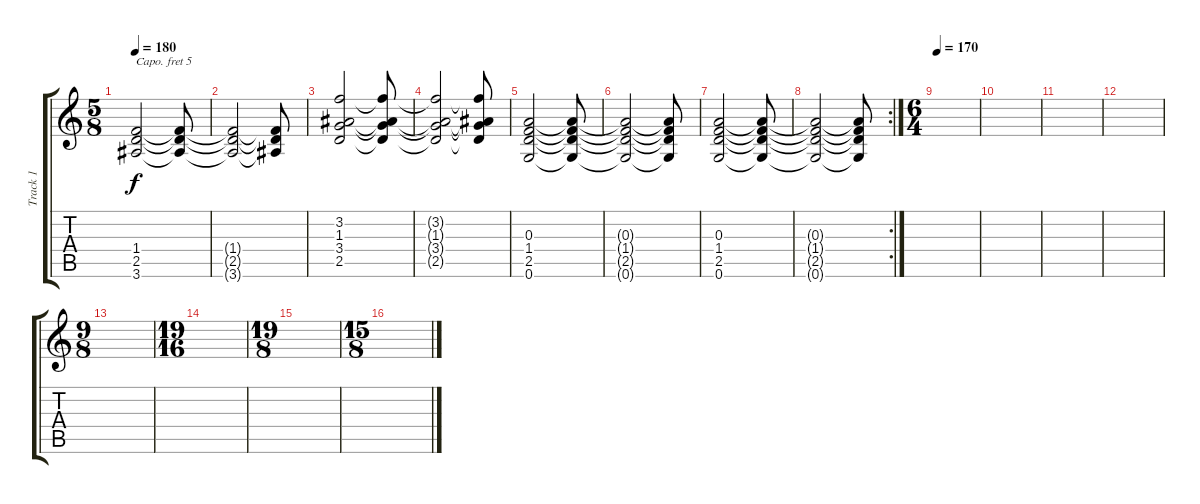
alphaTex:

\track ("Track 1" "Track 1") {instrument acousticguitarsteel}
\staff {score tabs}
\capo 5
\tuning (D4 A3 E3 B2 G2 D2) {hide}
\ts (5 8)
\tempo 180
\clef g2
\ks c
(1.4 2.5 3.6).2{dy f volume 16 instrument choiraahs} (1.4{t} 2.5{t} 3.6{t}).8 |
(1.4{t} 2.5{t} 3.6{t}).2 (1.4{t} 2.5{t} 3.6{t}).8 |
(3.2 1.3 3.4 2.5).2 (3.2{t} 1.3{t} 3.4{t} 2.5{t}).8 |
(3.2{t} 1.3{t} 3.4{t} 2.5{t}).2 (3.2{t} 1.3{t} 3.4{t} 2.5{t}).8 |
(0.3 1.4 2.5 0.6).2 (0.3{t} 1.4{t} 2.5{t} 0.6{t}).8 |
(0.3{t} 1.4{t} 2.5{t} 0.6{t}).2 (0.3{t} 1.4{t} 2.5{t} 0.6{t}).8 |
(0.3 1.4 2.5 0.6).2 (0.3{t} 1.4{t} 2.5{t} 0.6{t}).8 |
\rc 2
(0.3{t} 1.4{t} 2.5{t} 0.6{t}).2 (0.3{t} 1.4{t} 2.5{t} 0.6{t}).8 |
\ts (6 4)
\tempo 170
|
|
|
|
\ts (9 8)
|
\ts (19 16)
|
\ts (19 8)
|
\ts (15 8)
